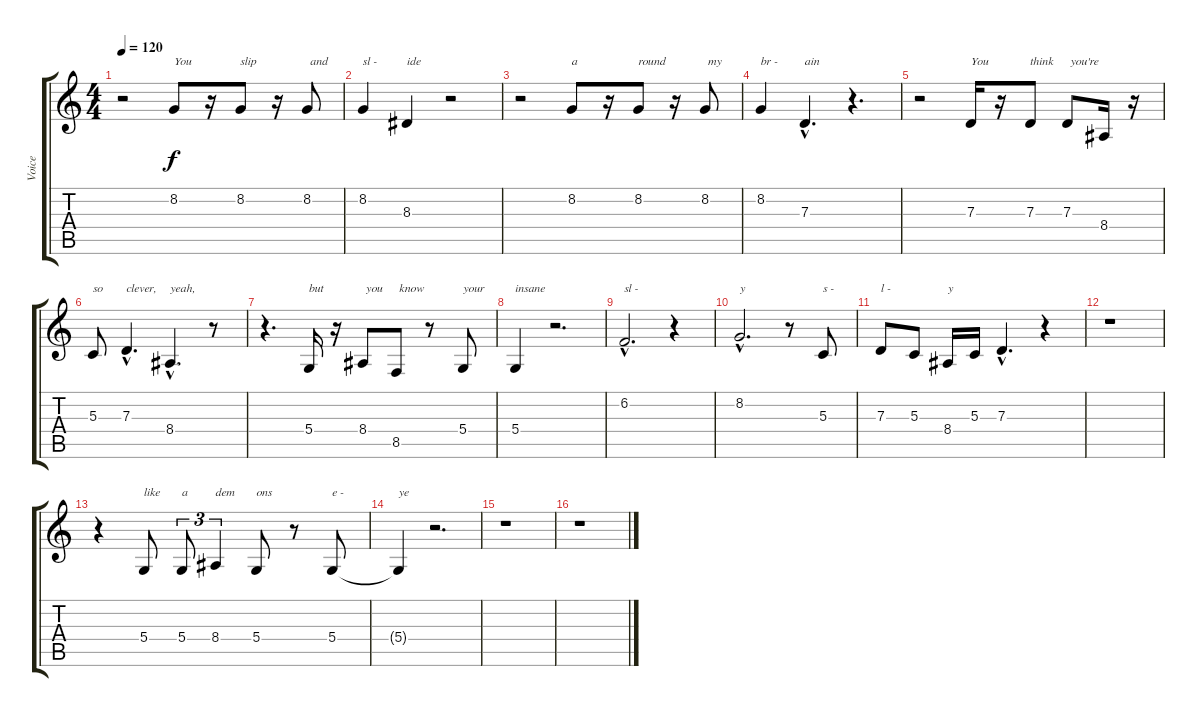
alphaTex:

\track ("Voice" "Voice") {instrument lead3calliope}
\staff {score tabs}
\tuning (E4 B3 G3 D3 A2 E2) {hide}
\ts (4 4)
\tempo 120
\clef g2
\ks c
r.2{dy f} 8.2.8{txt "You"} r.16 8.2.8{txt "slip"} r.16 8.2.8{txt " and "} |
8.2.4{txt "sl -"} 8.3.4{txt "ide "} r.2 |
r.2 8.2.8{txt "a"} r.16 8.2.8{txt "round"} r.16 8.2.8{txt " my "} |
8.2.4{txt "br -"} 7.3{hac}.4{d txt "ain"} r.4{d} |
r.2 7.3.16{txt "You "} r.16 7.3.8{txt "think "} 7.3.8{txt " you're "} 8.4.16 r.16 |
5.3.8{txt "so "} 7.3{hac}.4{d txt "clever, "} 8.4{hac}.4{d txt "yeah, "} r.8 |
r.4{d} 5.4.16{txt "but"} r.16 8.4.8{txt " you"} 8.5.8{txt " know "} r.8 5.4.8{txt "your"} |
5.4.4{txt "insane"} r.2{d} |
6.2{hac}.2{d txt "sl -"} r.4 |
8.2{hac}.2{d txt "y"} r.8 5.3.8{txt "s -"} |
7.3.8{txt "l -"} 5.3.8 8.4.16{txt "y"} 5.3.16 7.3{hac}.4{d} r.4 |
r.1 |
r.4 5.4.8{txt "like"} 5.4.8{tu (3 2) txt "a"} 8.4.4{tu (3 2) txt "dem"} 5.4.8{txt "ons"} r.8 5.4.8{txt "e -"} |
5.4{t}.4{txt "ye"} r.2{d} |
r.1 |
r.1
